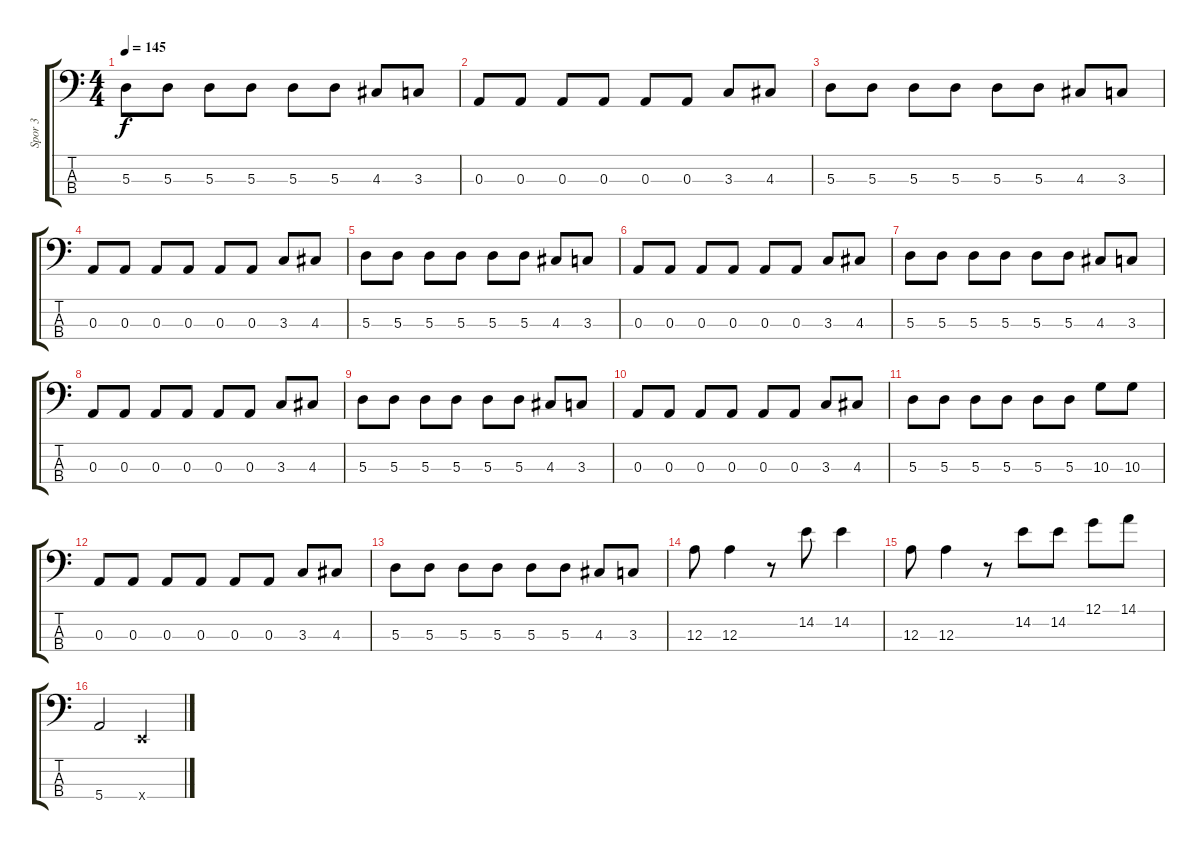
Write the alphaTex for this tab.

\track ("Spor 3" "Spor 3") {instrument electricbasspick}
\staff {score tabs}
\tuning (G2 D2 A1 E1) {hide}
\ts (4 4)
\tempo 145
\clef f4
\ks c
5.3.8{dy f} 5.3.8 5.3.8 5.3.8 5.3.8 5.3.8 4.3.8 3.3.8 |
0.3.8 0.3.8 0.3.8 0.3.8 0.3.8 0.3.8 3.3.8 4.3.8 |
5.3.8 5.3.8 5.3.8 5.3.8 5.3.8 5.3.8 4.3.8 3.3.8 |
0.3.8 0.3.8 0.3.8 0.3.8 0.3.8 0.3.8 3.3.8 4.3.8 |
5.3.8 5.3.8 5.3.8 5.3.8 5.3.8 5.3.8 4.3.8 3.3.8 |
0.3.8 0.3.8 0.3.8 0.3.8 0.3.8 0.3.8 3.3.8 4.3.8 |
5.3.8 5.3.8 5.3.8 5.3.8 5.3.8 5.3.8 4.3.8 3.3.8 |
0.3.8 0.3.8 0.3.8 0.3.8 0.3.8 0.3.8 3.3.8 4.3.8 |
5.3.8 5.3.8 5.3.8 5.3.8 5.3.8 5.3.8 4.3.8 3.3.8 |
0.3.8 0.3.8 0.3.8 0.3.8 0.3.8 0.3.8 3.3.8 4.3.8 |
5.3.8 5.3.8 5.3.8 5.3.8 5.3.8 5.3.8 10.3.8 10.3.8 |
0.3.8 0.3.8 0.3.8 0.3.8 0.3.8 0.3.8 3.3.8 4.3.8 |
5.3.8 5.3.8 5.3.8 5.3.8 5.3.8 5.3.8 4.3.8 3.3.8 |
12.3.8 12.3.4 r.8 14.2.8 14.2.4 |
12.3.8 12.3.4 r.8 14.2.8 14.2.8 12.1.8 14.1.8 |
5.4.2 0.4{x}.2
